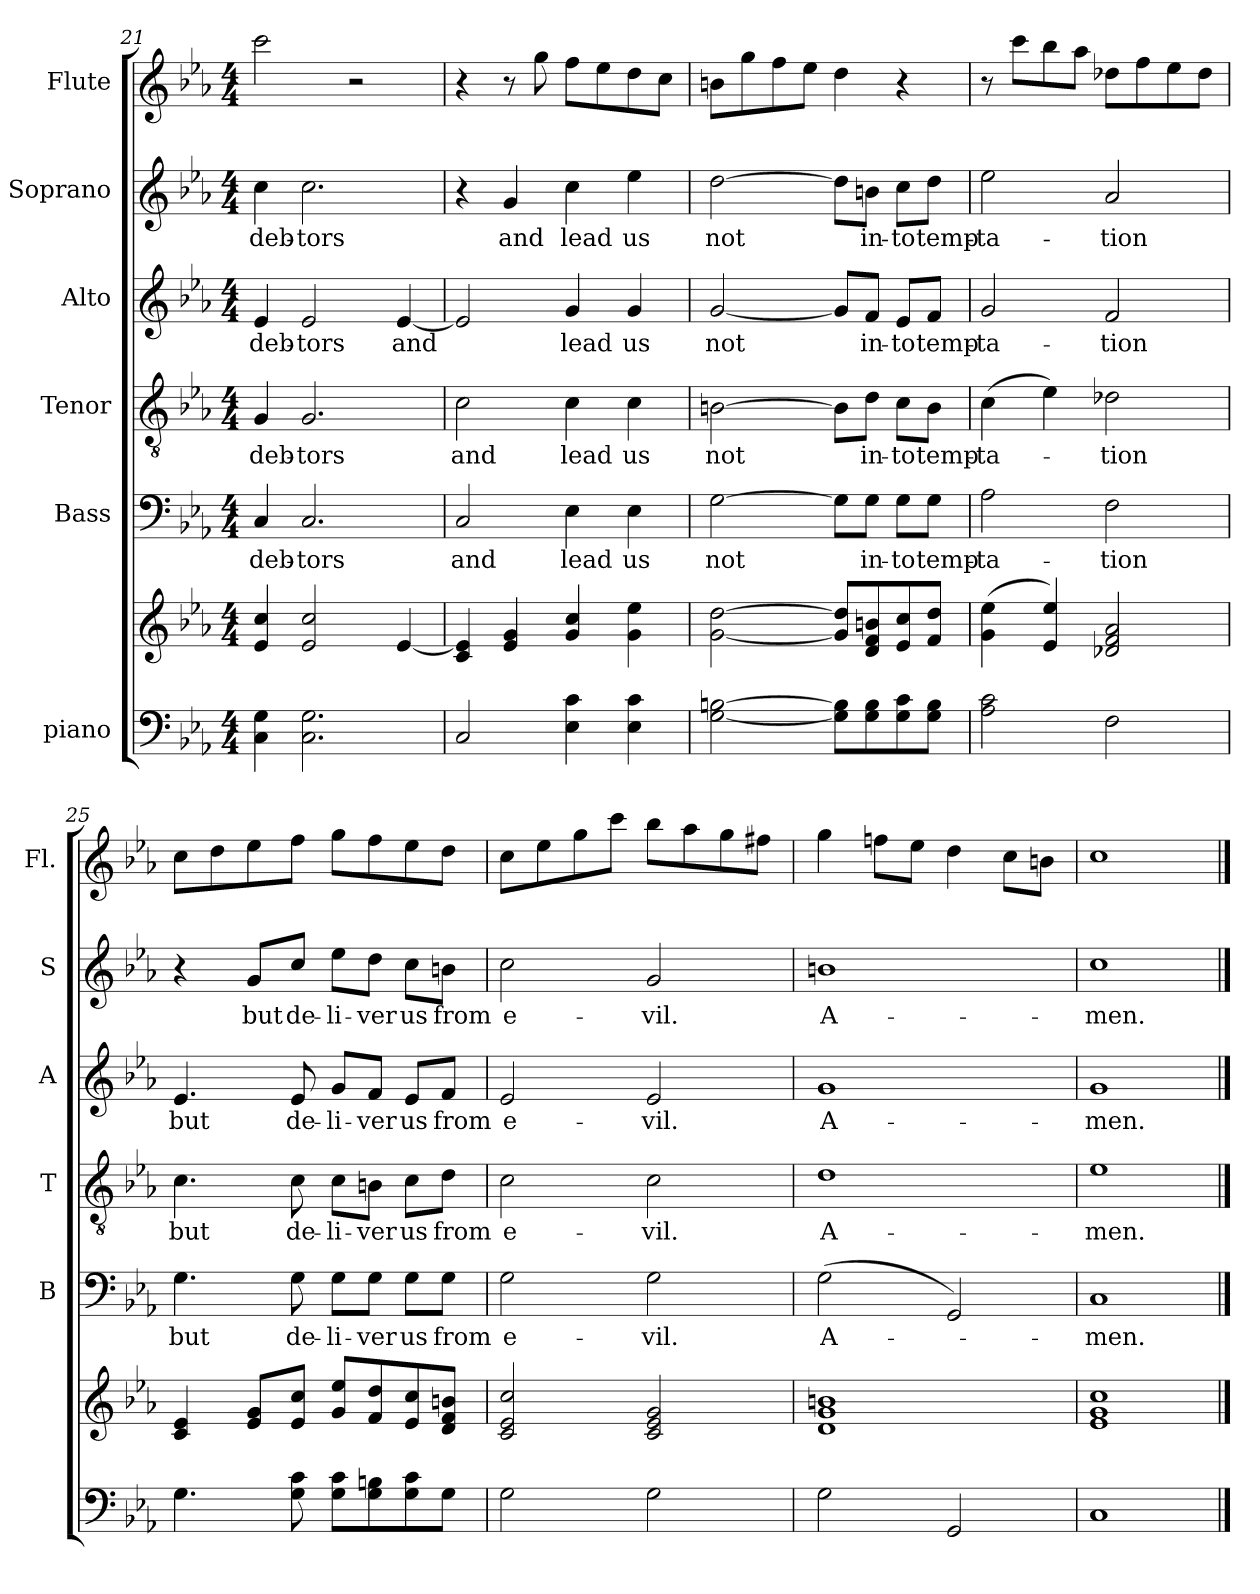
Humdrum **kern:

**kern	**kern	**kern	**text	**kern	**text	**kern	**text	**kern	**text	**kern
*part6	*part6	*part5	*part5	*part4	*part4	*part3	*part3	*part2	*part2	*part1
*staff7	*staff6	*staff5	*staff5	*staff4	*staff4	*staff3	*staff3	*staff2	*staff2	*staff1
*I"piano	*	*I"Bass	*	*I"Tenor	*	*I"Alto	*	*I"Soprano	*	*I"Flute
*	*	*I'B	*	*I'T	*	*I'A	*	*I'S	*	*I'Fl.
*clefF4	*clefG2	*clefF4	*	*clefGv2	*	*clefG2	*	*clefG2	*	*clefG2
*k[b-e-a-]	*k[b-e-a-]	*k[b-e-a-]	*	*k[b-e-a-]	*	*k[b-e-a-]	*	*k[b-e-a-]	*	*k[b-e-a-]
*E-:	*E-:	*E-:	*	*E-:	*	*E-:	*	*E-:	*	*E-:
*M4/4	*M4/4	*M4/4	*	*M4/4	*	*M4/4	*	*M4/4	*	*M4/4
=21	=21	=21	=21	=21	=21	=21	=21	=21	=21	=21
!	!	!	!LO:LY:b	!	!LO:LY:b	!	!LO:LY:b	!	!LO:LY:b	!
4C!\ 4G!\	4e-!/ 4cc!/	4C/	deb-	4G/	deb-	4e-/	deb-	4cc\	deb-	2ccc\
!	!	!	!LO:LY:b	!	!LO:LY:b	!	!LO:LY:b	!	!LO:LY:b	!
2.C!\ 2.G!\	2e-!/ 2cc!/	2.C/	-tors	2.G/	-tors	2e-/	-tors	2.cc\	-tors	.
.	.	.	.	.	.	.	.	.	.	2r
!	!	!	!	!	!	!	!LO:LY:b	!	!	!
.	[4e-!/	.	.	.	.	[4e-/	and	.	.	.
=22	=22	=22	=22	=22	=22	=22	=22	=22	=22	=22
!	!	!	!LO:LY:b	!	!LO:LY:b	!	!	!	!	!
2C!/	4c!/ 4e-!/]	2C/	and	2c\	and	2e-/]	.	4r	.	4r
!	!	!	!	!	!	!	!	!	!LO:LY:b	!
.	4e-!/ 4g!/	.	.	.	.	.	.	4g/	and	8r
.	.	.	.	.	.	.	.	.	.	8gg\
!	!	!	!LO:LY:b	!	!LO:LY:b	!	!LO:LY:b	!	!LO:LY:b	!
4E-!\ 4c!\	4g!/ 4cc!/	4E-\	lead	4c\	lead	4g/	lead	4cc\	lead	8ff\L
.	.	.	.	.	.	.	.	.	.	8ee-\
!	!	!	!LO:LY:b	!	!LO:LY:b	!	!LO:LY:b	!	!LO:LY:b	!
4E-!\ 4c!\	4g!\ 4ee-!\	4E-\	us	4c\	us	4g/	us	4ee-\	us	8dd\
.	.	.	.	.	.	.	.	.	.	8cc\J
=23	=23	=23	=23	=23	=23	=23	=23	=23	=23	=23
!	!	!	!LO:LY:b	!	!LO:LY:b	!	!LO:LY:b	!	!LO:LY:b	!
[2G!\ [2Bn!\	[2g!\ [2dd!\	[2G\	not	[2Bn\	not	[2g/	not	[2dd\	not	8bn\L
.	.	.	.	.	.	.	.	.	.	8gg\
.	.	.	.	.	.	.	.	.	.	8ff\
.	.	.	.	.	.	.	.	.	.	8ee-\J
8G!\] 8B!\]L	8g!/] 8dd!/]L	8G\L]	.	8B\L]	.	8g/L]	.	8dd\L]	.	4dd\
!	!	!	!LO:LY:b	!	!LO:LY:b	!	!LO:LY:b	!	!LO:LY:b	!
8G!\ 8B!\	8d!/ 8f!/ 8bn!/	8G\J	in-	8d\J	in-	8f/J	in-	8bn\J	in-	.
!	!	!	!LO:LY:b	!	!LO:LY:b	!	!LO:LY:b	!	!LO:LY:b	!
8G!\ 8c!\	8e-!/ 8cc!/	8G\L	-to	8c\L	-to	8e-/L	-to	8cc\L	-to	4r
!	!	!	!LO:LY:b	!	!LO:LY:b	!	!LO:LY:b	!	!LO:LY:b	!
8G!\ 8B!\J	8f!/ 8dd!/J	8G\J	temp-	8B\J	temp-	8f/J	temp-	8dd\J	temp-	.
=24	=24	=24	=24	=24	=24	=24	=24	=24	=24	=24
!	!	!	!LO:LY:b	!	!LO:LY:b	!	!LO:LY:b	!	!LO:LY:b	!
2A-!\ 2c!\	(>4g!\ 4ee-!\	2A-\	-ta-	(>4c\	-ta-	2g/	-ta-	2ee-\	-ta-	8r
.	.	.	.	.	.	.	.	.	.	8ccc\L
.	4e-!/ 4ee-!/)	.	.	4e-\)	.	.	.	.	.	8bb-\
.	.	.	.	.	.	.	.	.	.	8aa-\J
!	!	!	!LO:LY:b	!	!LO:LY:b	!	!LO:LY:b	!	!LO:LY:b	!
2F!\	2d-X!/ 2f!/ 2a-!/	2F\	-tion	2d-X\	-tion	2f/	-tion	2a-/	-tion	8dd-X\L
.	.	.	.	.	.	.	.	.	.	8ff\
.	.	.	.	.	.	.	.	.	.	8ee-\
.	.	.	.	.	.	.	.	.	.	8dd-\J
!!LO:PB:g=z
=25	=25	=25	=25	=25	=25	=25	=25	=25	=25	=25
!	!	!	!LO:LY:b	!	!LO:LY:b	!	!LO:LY:b	!	!	!
4.G!\	4c!/ 4e-!/	4.G\	but	4.c\	but	4.e-/	but	4r	.	8cc\L
.	.	.	.	.	.	.	.	.	.	8dd\
!	!	!	!	!	!	!	!	!	!LO:LY:b	!
.	8e-!/ 8g!/L	.	.	.	.	.	.	8g/L	but	8ee-\
!	!	!	!LO:LY:b	!	!LO:LY:b	!	!LO:LY:b	!	!LO:LY:b	!
8G!\ 8c!\	8e-!/ 8cc!/J	8G\	de-	8c\	de-	8e-/	de-	8cc/J	de-	8ff\J
!	!	!	!LO:LY:b	!	!LO:LY:b	!	!LO:LY:b	!	!LO:LY:b	!
8G!\ 8c!\L	8g!/ 8ee-!/L	8G\L	-li-	8c\L	-li-	8g/L	-li-	8ee-\L	-li-	8gg\L
!	!	!	!LO:LY:b	!	!LO:LY:b	!	!LO:LY:b	!	!LO:LY:b	!
8G!\ 8Bn!\	8f!/ 8dd!/	8G\J	-ver	8Bn\J	-ver	8f/J	-ver	8dd\J	-ver	8ff\
!	!	!	!LO:LY:b	!	!LO:LY:b	!	!LO:LY:b	!	!LO:LY:b	!
8G!\ 8c!\	8e-!/ 8cc!/	8G\L	us	8c\L	us	8e-/L	us	8cc\L	us	8ee-\
!	!	!	!LO:LY:b	!	!LO:LY:b	!	!LO:LY:b	!	!LO:LY:b	!
8G!\J	8d!/ 8f!/ 8bn!/J	8G\J	from	8d\J	from	8f/J	from	8bn\J	from	8dd\J
=26	=26	=26	=26	=26	=26	=26	=26	=26	=26	=26
!	!	!	!LO:LY:b	!	!LO:LY:b	!	!LO:LY:b	!	!LO:LY:b	!
2G!\	2c!/ 2e-!/ 2cc!/	2G\	e-	2c\	e-	2e-/	e-	2cc\	e-	8cc\L
.	.	.	.	.	.	.	.	.	.	8ee-\
.	.	.	.	.	.	.	.	.	.	8gg\
.	.	.	.	.	.	.	.	.	.	8ccc\J
!	!	!	!LO:LY:b	!	!LO:LY:b	!	!LO:LY:b	!	!LO:LY:b	!
2G!\	2c!/ 2e-!/ 2g!/	2G\	-vil.	2c\	-vil.	2e-/	-vil.	2g/	-vil.	8bb-\L
.	.	.	.	.	.	.	.	.	.	8aa-\
.	.	.	.	.	.	.	.	.	.	8gg\
.	.	.	.	.	.	.	.	.	.	8ff#X\J
=27	=27	=27	=27	=27	=27	=27	=27	=27	=27	=27
!	!	!	!LO:LY:b	!	!LO:LY:b	!	!LO:LY:b	!	!LO:LY:b	!
2G!\	1d! 1g! 1bn!	(>2G\	A-	1d	A-	1g	A-	1bn	A-	4gg\
.	.	.	.	.	.	.	.	.	.	8ffn\L
.	.	.	.	.	.	.	.	.	.	8ee-\J
2GG!/	.	2GG/)	.	.	.	.	.	.	.	4dd\
.	.	.	.	.	.	.	.	.	.	8cc\L
.	.	.	.	.	.	.	.	.	.	8bn\J
=28	=28	=28	=28	=28	=28	=28	=28	=28	=28	=28
!	!	!	!LO:LY:b	!	!LO:LY:b	!	!LO:LY:b	!	!LO:LY:b	!
1C!	1e-! 1g! 1cc!	1C	-men.	1e-	-men.	1g	-men.	1cc	-men.	1cc
==	==	==	==	==	==	==	==	==	==	==
*-	*-	*-	*-	*-	*-	*-	*-	*-	*-	*-
